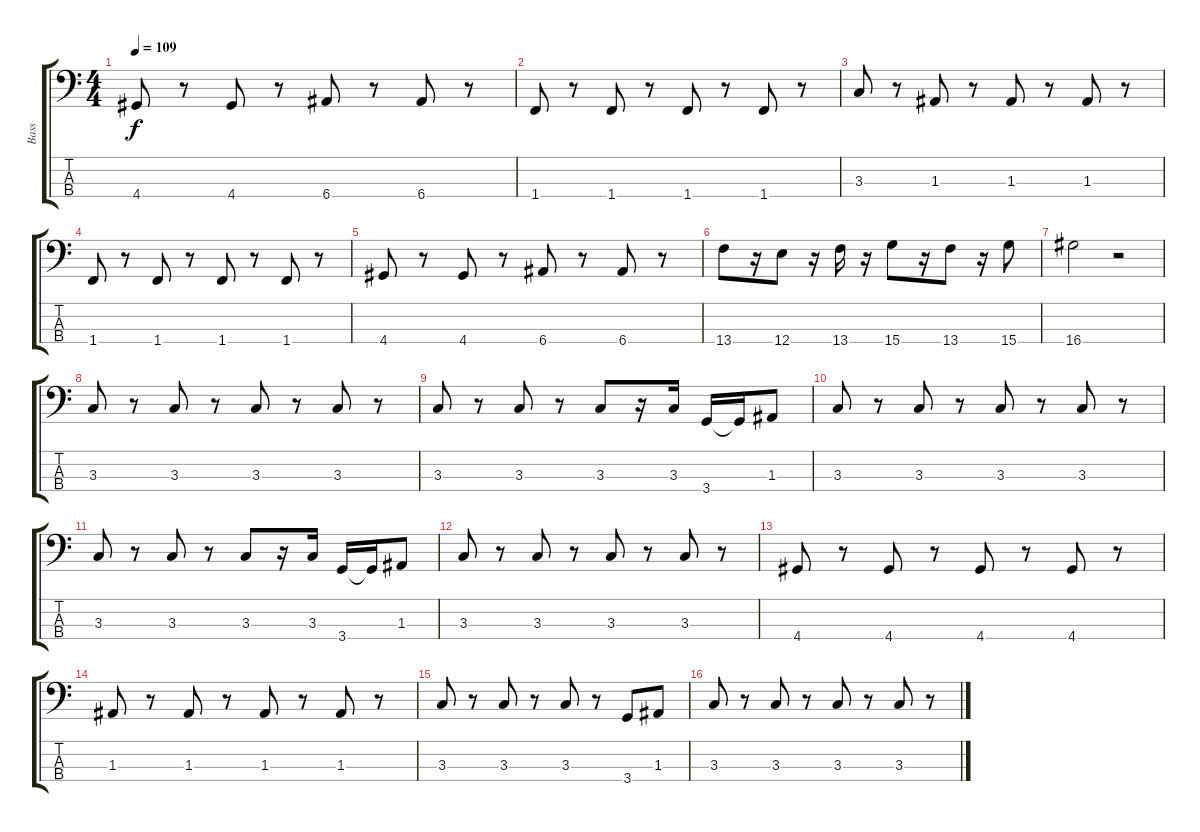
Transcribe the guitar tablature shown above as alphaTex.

\track ("Bass" "Bass") {instrument electricbasspick}
\staff {score tabs}
\tuning (G2 D2 A1 E1) {hide}
\ts (4 4)
\tempo 109
\clef f4
\ks c
4.4.8{dy f} r.8 4.4.8 r.8 6.4.8 r.8 6.4.8 r.8 |
1.4.8 r.8 1.4.8 r.8 1.4.8 r.8 1.4.8 r.8 |
3.3.8 r.8 1.3.8 r.8 1.3.8 r.8 1.3.8 r.8 |
1.4.8 r.8 1.4.8 r.8 1.4.8 r.8 1.4.8 r.8 |
4.4.8 r.8 4.4.8 r.8 6.4.8 r.8 6.4.8 r.8 |
13.4.8 r.16 12.4.8 r.16 13.4.16 r.16 15.4.8 r.16 13.4.8 r.16 15.4.8 |
16.4.2 r.2 |
3.3.8 r.8 3.3.8 r.8 3.3.8 r.8 3.3.8 r.8 |
3.3.8 r.8 3.3.8 r.8 3.3.8 r.16 3.3.16 3.4.16 3.4{t}.16 1.3.8 |
3.3.8 r.8 3.3.8 r.8 3.3.8 r.8 3.3.8 r.8 |
3.3.8 r.8 3.3.8 r.8 3.3.8 r.16 3.3.16 3.4.16 3.4{t}.16 1.3.8 |
3.3.8 r.8 3.3.8 r.8 3.3.8 r.8 3.3.8 r.8 |
4.4.8 r.8 4.4.8 r.8 4.4.8 r.8 4.4.8 r.8 |
1.3.8 r.8 1.3.8 r.8 1.3.8 r.8 1.3.8 r.8 |
3.3.8 r.8 3.3.8 r.8 3.3.8 r.8 3.4.8 1.3.8 |
3.3.8 r.8 3.3.8 r.8 3.3.8 r.8 3.3.8 r.8
